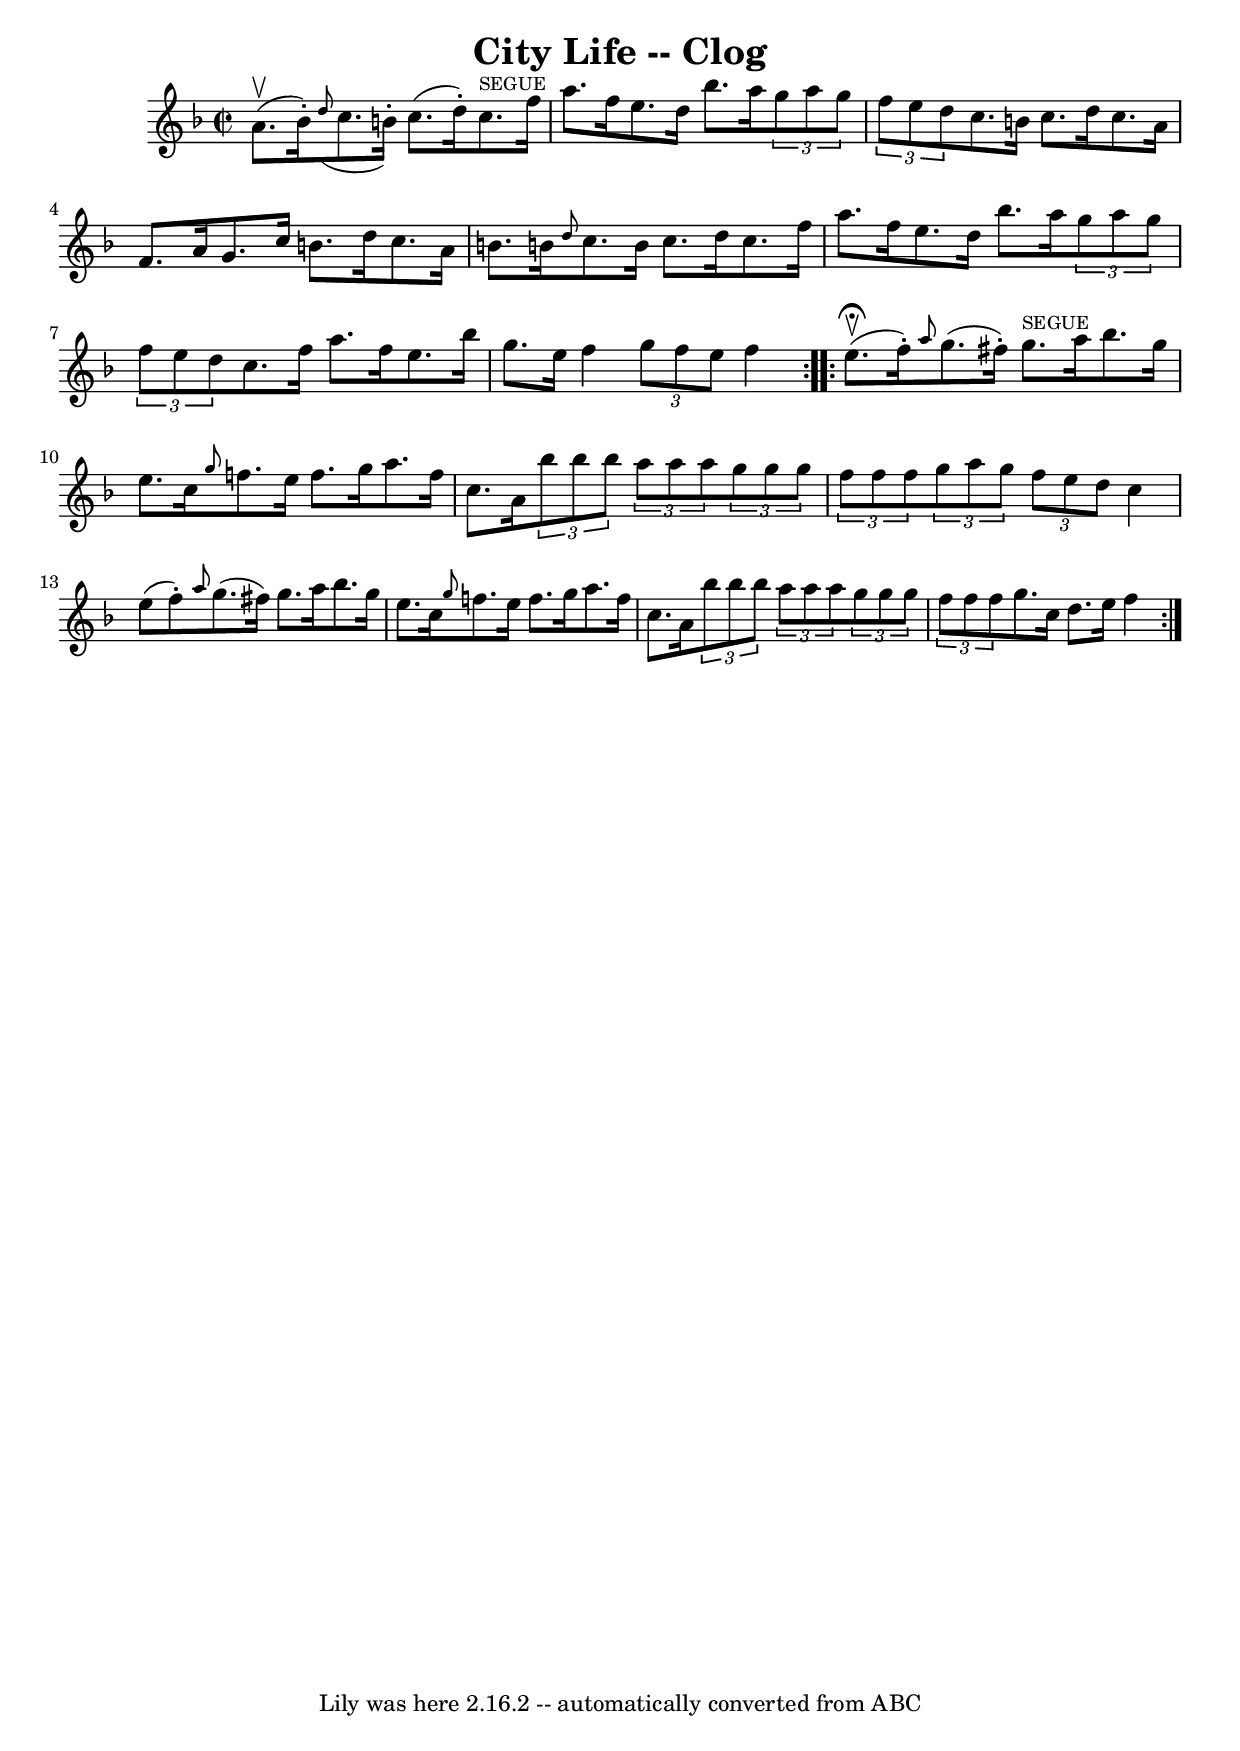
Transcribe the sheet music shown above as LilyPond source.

\version "2.16.2"
\include "Mammoth.ily"
\header {
  %% book = "Ryan's Mammoth Collection"
  crossRefNumber = "1"
  footnotes = ""
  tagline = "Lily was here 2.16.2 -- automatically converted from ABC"
  title = "City Life -- Clog"

}
voicedefault =  {



  \repeat volta 2 {

    \override Staff.TimeSignature #'style = #'C
    \time 2/2 
    \key f \major
 a'8.^\upbow(bes'16 -.) |
    \grace {    
      d''8 (
    } c''8. b'16 -.) c''8. (d''16 -.) c''8.^\segue   
    f''16 a''8. f''16  |
    e''8. d''16 bes''8. a''16    
    \times 2/3 { g''8 a''8 g''8  
	       } \times 2/3 { f''8 e''8 d''8  
			    } 
    |
    c''8. b'16 c''8. d''16 c''8. a'16 f'8. a'16  
    |
    g'8. c''16 b'8. d''16 c''8. a'16 b'8. b'!16  
    |
    \grace { d''8  
	   } c''8. b'16 c''8. d''16 c''8.    
    f''16 a''8. f''16  |
    e''8. d''16 bes''8. a''16    
    \times 2/3 { g''8 a''8 g''8  
	       }   \times 2/3 { f''8 e''8 d''8  
			      } 
    |
    c''8. f''16 a''8. f''16 e''8. bes''16 g''8.    
    e''16  |
    f''4  \times 2/3 { g''8 f''8 e''8  
		     } f''4    
  }     

  \repeat volta 2 {
    e''8.^\fermata^\upbow(f''16 -.) |
    \grace {    
      a''8  
    } g''8. (fis''16 -.) g''8.^\segue a''16 bes''8. g''16  
    e''8. c''16  |
    \grace { g''8  
	   } f''!8. e''16 f''8.    
    g''16 a''8. f''16 c''8. a'16  |
    \times 2/3 { bes''8    
		 bes''8 bes''8  
	       } \times 2/3 { a''8 a''8 a''8  
			    }   \times 2/3 {   
			      g''8 g''8 g''8  
			    } \times 2/3 { f''8 f''8 f''8  
					 } |
    
    \times 2/3 { g''8 a''8 g''8  
	       } \times 2/3 { f''8 e''8 d''8  
			    }   
    c''4 e''8 (f''8 -.) |
    \grace { a''8  
	   } g''8. (
    fis''16) g''8. a''16 bes''8. g''16 e''8. c''16  |
    
    \grace { g''8  
	   } f''!8. e''16 f''8. g''16 a''8. f''16    
    c''8. a'16  |
    \times 2/3 { bes''8 bes''8 bes''8  
	       } 
    \times 2/3 { a''8 a''8 a''8  
	       }   \times 2/3 { g''8 g''8 g''8  
			      } 
    \times 2/3 { f''8 f''8 f''8  
	       } |
    g''8. c''16 d''8.    
    e''16 f''4  
  }   

}

\score{
  <<

    \context Staff="default"
    {
      \voicedefault 
      
    }

  >>
  \layout {
    
  }
  \midi {
  }

}
